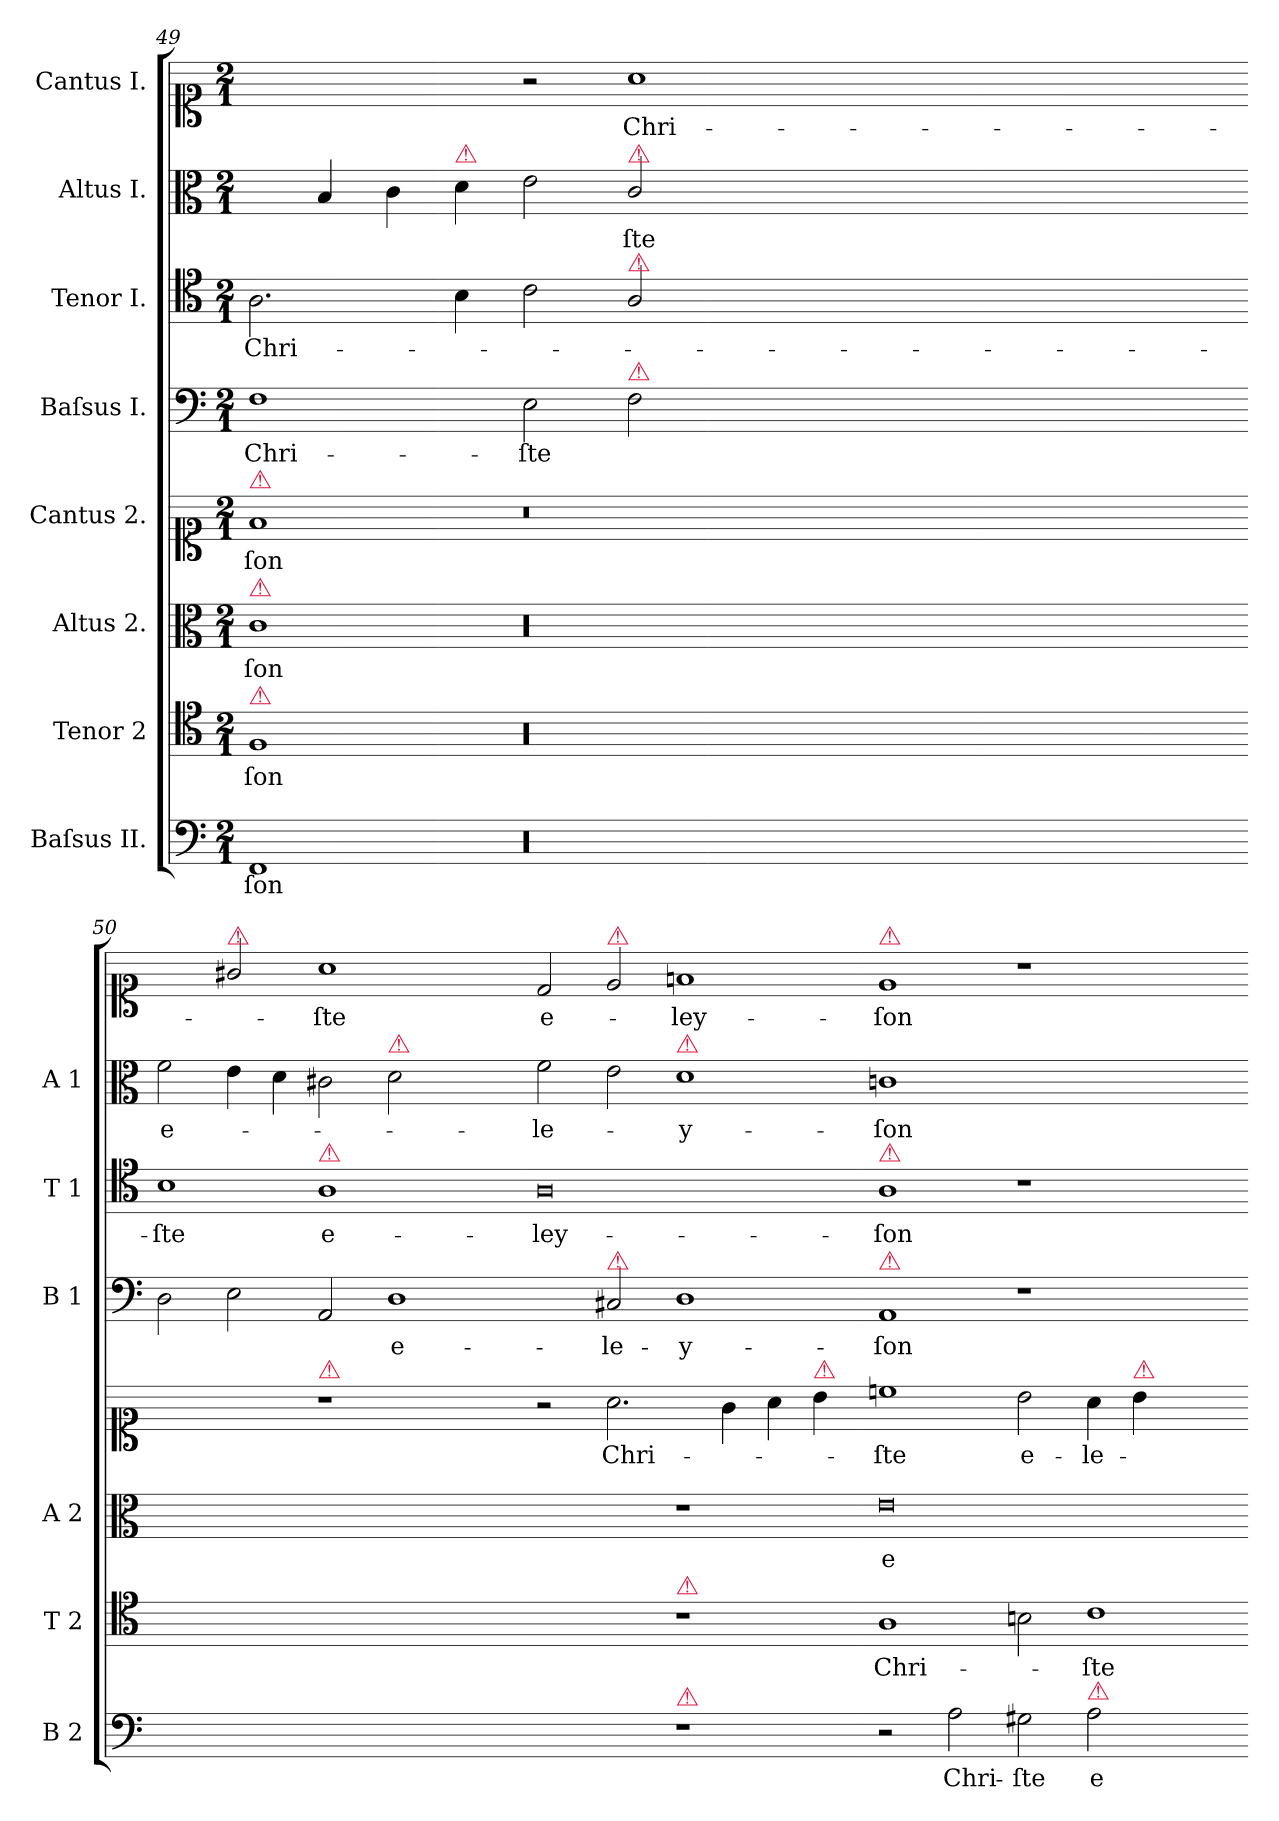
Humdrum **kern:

**kern	**text	**kern	**text	**kern	**text	**kern	**text	**kern	**text	**kern	**text	**kern	**text	**kern	**text
*part8	*part8	*part7	*part7	*part6	*part6	*part5	*part5	*part4	*part4	*part3	*part3	*part2	*part2	*part1	*part1
*staff8	*staff8	*staff7	*staff7	*staff6	*staff6	*staff5	*staff5	*staff4	*staff4	*staff3	*staff3	*staff2	*staff2	*staff1	*staff1
*I"Baſsus II.	*	*I"Tenor 2	*	*I"Altus 2.	*	*I"Cantus 2.	*	*I"Baſsus I.	*	*I"Tenor I.	*	*I"Altus I.	*	*I"Cantus I.	*
*I'B 2	*	*I'T 2	*	*I'A 2	*	*	*	*I'B 1	*	*I'T 1	*	*I'A 1	*	*	*
*clefF4	*	*clefC4	*	*clefC3	*	*clefC1	*	*clefF4	*	*clefC4	*	*clefC3	*	*clefC1	*
*k[]	*	*k[]	*	*k[]	*	*k[]	*	*k[]	*	*k[]	*	*k[]	*	*k[]	*
*a:	*	*a:	*	*a:	*	*a:	*	*a:	*	*a:	*	*a:	*	*a:	*
*M2/1	*	*M2/1	*	*M2/1	*	*M2/1	*	*M2/1	*	*M2/1	*	*M2/1	*	*M2/1	*
=49	=49	=49	=49	=49	=49	=49	=49	=49	=49	=49	=49	=49	=49	=49	=49
!	!	!	!	!	!	!LO:TX:a:color=crimson:t=⚠	!	!	!	!	!	!	!	!	!
!	!	!	!	!LO:TX:a:color=crimson:t=⚠	!	!	!	!	!	!	!	!	!	!	!
!	!	!LO:TX:a:color=crimson:t=⚠	!	!	!	!	!	!	!	!	!	!	!	!	!
!	!LO:LY:i	!	!LO:LY:i	!	!LO:LY:i	!	!LO:LY:i	!	!LO:LY:i	!	!LO:LY:i	!	!	!	!
1FF	-ſon	1F	-ſon	1c	-ſon	1f	-ſon	1F	Chri-	2.A\	Chri-	4ryy	.	1ryy	.
.	.	.	.	.	.	.	.	.	.	.	.	4B/	.	.	.
.	.	.	.	.	.	.	.	.	.	.	.	4c\	.	.	.
!	!	!	!	!	!	!	!	!	!	!	!	!LO:TX:a:color=crimson:t=⚠	!	!	!
.	.	.	.	.	.	.	.	.	.	4B\	.	4d\	.	.	.
!	!	!	!	!	!	!	!	!	!LO:LY:i	!	!	!	!	!	!
00r	.	00r	.	00r	.	0r	.	2E\	-ſte	2c\	.	2e\	.	2r	.
!	!	!	!	!	!	!	!	!	!	!	!	!LO:TX:a:color=crimson:t=⚠	!	!	!
!	!	!	!	!	!	!	!	!	!	!LO:TX:a:color=crimson:t=⚠	!	!	!	!	!
!	!	!	!	!	!	!	!	!LO:TX:a:color=crimson:t=⚠	!	!	!	!	!	!	!
!	!	!	!	!	!	!	!	!	!	!	!	!	!LO:LY:i	!	!
.	.	.	.	.	.	.	.	2F\	.	2A/	.	2c/	-ſte	1a\	Chri-
.	.	.	.	.	.	.	.	0.ryy	.	0.ryy	.	0.ryy	.	.	.
.	.	.	.	.	.	.	.	.	.	.	.	.	.	0ryy	.
.	.	.	.	.	.	0ryy	.	.	.	.	.	.	.	.	.
.	.	.	.	.	.	.	.	.	.	.	.	.	.	2ryy	.
=50-	=50-	=50-	=50-	=50-	=50-	=50-	=50-	=50-	=50-	=50-	=50-	=50-	=50-	=50-	=50-
!	!	!	!	!	!	!	!	!	!	!	!LO:LY:i	!	!LO:LY:i	!	!
0ryy	.	0ryy	.	0ryy	.	1ryy	.	2D\	.	1B	-ſte	2f\	e-	2ryy	.
!	!	!	!	!	!	!	!	!	!	!	!	!	!	!LO:TX:a:color=crimson:t=⚠	!
.	.	.	.	.	.	.	.	2E\	.	.	.	4e\	.	2g#X/	.
.	.	.	.	.	.	.	.	.	.	.	.	4d\	.	.	.
!	!	!	!	!	!	!	!	!	!	!LO:TX:a:color=crimson:t=⚠	!	!	!	!	!
!	!	!	!	!	!	!LO:TX:a:color=crimson:t=⚠	!	!	!	!	!	!	!	!	!
!	!	!	!	!	!	!	!	!	!	!	!LO:LY:i	!	!	!	!
.	.	.	.	.	.	1r	.	2AA/	.	1A	e-	2c#X\	.	1a	-ſte
!	!	!	!	!	!	!	!	!	!	!	!	!LO:TX:a:color=crimson:t=⚠	!	!	!
!	!	!	!	!	!	!	!	!	!LO:LY:i	!	!	!	!	!	!
.	.	.	.	.	.	.	.	1D\	e-	.	.	2d\	.	.	.
2ryy	.	2ryy	.	2ryy	.	2ryy	.	.	.	2ryy	.	2ryy	.	2ryy	.
=51-	=51-	=51-	=51-	=51-	=51-	=51-	=51-	=51-	=51-	=51-	=51-	=51-	=51-	=51-	=51-
!	!	!	!	!	!	!	!	!	!	!	!LO:LY:i	!	!LO:LY:i	!	!
1ryy	.	1ryy	.	1ryy	.	2r	.	2ryy	.	0A	-ley-	2f\	-le-	2d/	e-
!	!	!	!	!	!	!	!	!	!	!	!	!	!	!LO:TX:a:color=crimson:t=⚠	!
!	!	!	!	!	!	!	!	!LO:TX:a:color=crimson:t=⚠	!	!	!	!	!	!	!
!	!	!	!	!	!	!	!LO:LY:i	!	!LO:LY:i	!	!	!	!	!	!
.	.	.	.	.	.	2.a\	Chri-	2C#X/	-le-	.	.	2e\	.	2e/	.
!	!	!	!	!	!	!	!	!	!	!	!	!LO:TX:a:color=crimson:t=⚠	!	!	!
!	!	!LO:TX:a:color=crimson:t=⚠	!	!	!	!	!	!	!	!	!	!	!	!	!
!LO:TX:a:color=crimson:t=⚠	!	!	!	!	!	!	!	!	!	!	!	!	!	!	!
!	!	!	!	!	!	!	!	!	!LO:LY:i	!	!	!	!LO:LY:i	!	!
1r	.	1r	.	1r	.	.	.	1D	-y-	.	.	1d	-y-	1fn	-ley-
.	.	.	.	.	.	4g\	.	.	.	.	.	.	.	.	.
.	.	.	.	.	.	4a\	.	.	.	.	.	.	.	.	.
!	!	!	!	!	!	!LO:TX:a:color=crimson:t=⚠	!	!	!	!	!	!	!	!	!
.	.	.	.	.	.	4b\	.	.	.	.	.	.	.	.	.
=52-	=52-	=52-	=52-	=52-	=52-	=52-	=52-	=52-	=52-	=52-	=52-	=52-	=52-	=52-	=52-
!	!	!	!	!	!	!	!	!	!	!	!	!	!	!LO:TX:a:color=crimson:t=⚠	!
!	!	!	!	!	!	!	!	!	!	!LO:TX:a:color=crimson:t=⚠	!	!	!	!	!
!	!	!	!	!	!	!	!	!LO:TX:a:color=crimson:t=⚠	!	!	!	!	!	!	!
!	!	!	!LO:LY:i	!	!LO:LY:i	!	!LO:LY:i	!	!LO:LY:i	!	!LO:LY:i	!	!LO:LY:i	!	!
2r	.	1A	Chri-	0e	e-	1ccn	-ſte	1AA	-ſon	1A	-ſon	1cn	-ſon	1e	-ſon
!	!LO:LY:i	!	!	!	!	!	!	!	!	!	!	!	!	!	!
2A\	Chri-	.	.	.	.	.	.	.	.	.	.	.	.	.	.
!	!LO:LY:i	!	!	!	!	!	!LO:LY:i	!	!	!	!	!	!	!	!
2G#X\	-ſte	2Bn\	.	.	.	2b\	e-	1r	.	1r	.	1ryy	.	1r	.
!LO:TX:a:color=crimson:t=⚠	!	!	!	!	!	!	!	!	!	!	!	!	!	!	!
!	!LO:LY:i	!	!LO:LY:i	!	!	!	!LO:LY:i	!	!	!	!	!	!	!	!
2A\	e-	1c\	-ſte	.	.	4a\	-le-	.	.	.	.	.	.	.	.
!	!	!	!	!	!	!LO:TX:a:color=crimson:t=⚠	!	!	!	!	!	!	!	!	!
.	.	.	.	.	.	4b\	.	.	.	.	.	.	.	.	.
2ryy	.	.	.	2ryy	.	2ryy	.	2ryy	.	2ryy	.	2ryy	.	2ryy	.
=-	=-	=-	=-	=-	=-	=-	=-	=-	=-	=-	=-	=-	=-	=-	=-
*-	*-	*-	*-	*-	*-	*-	*-	*-	*-	*-	*-	*-	*-	*-	*-
